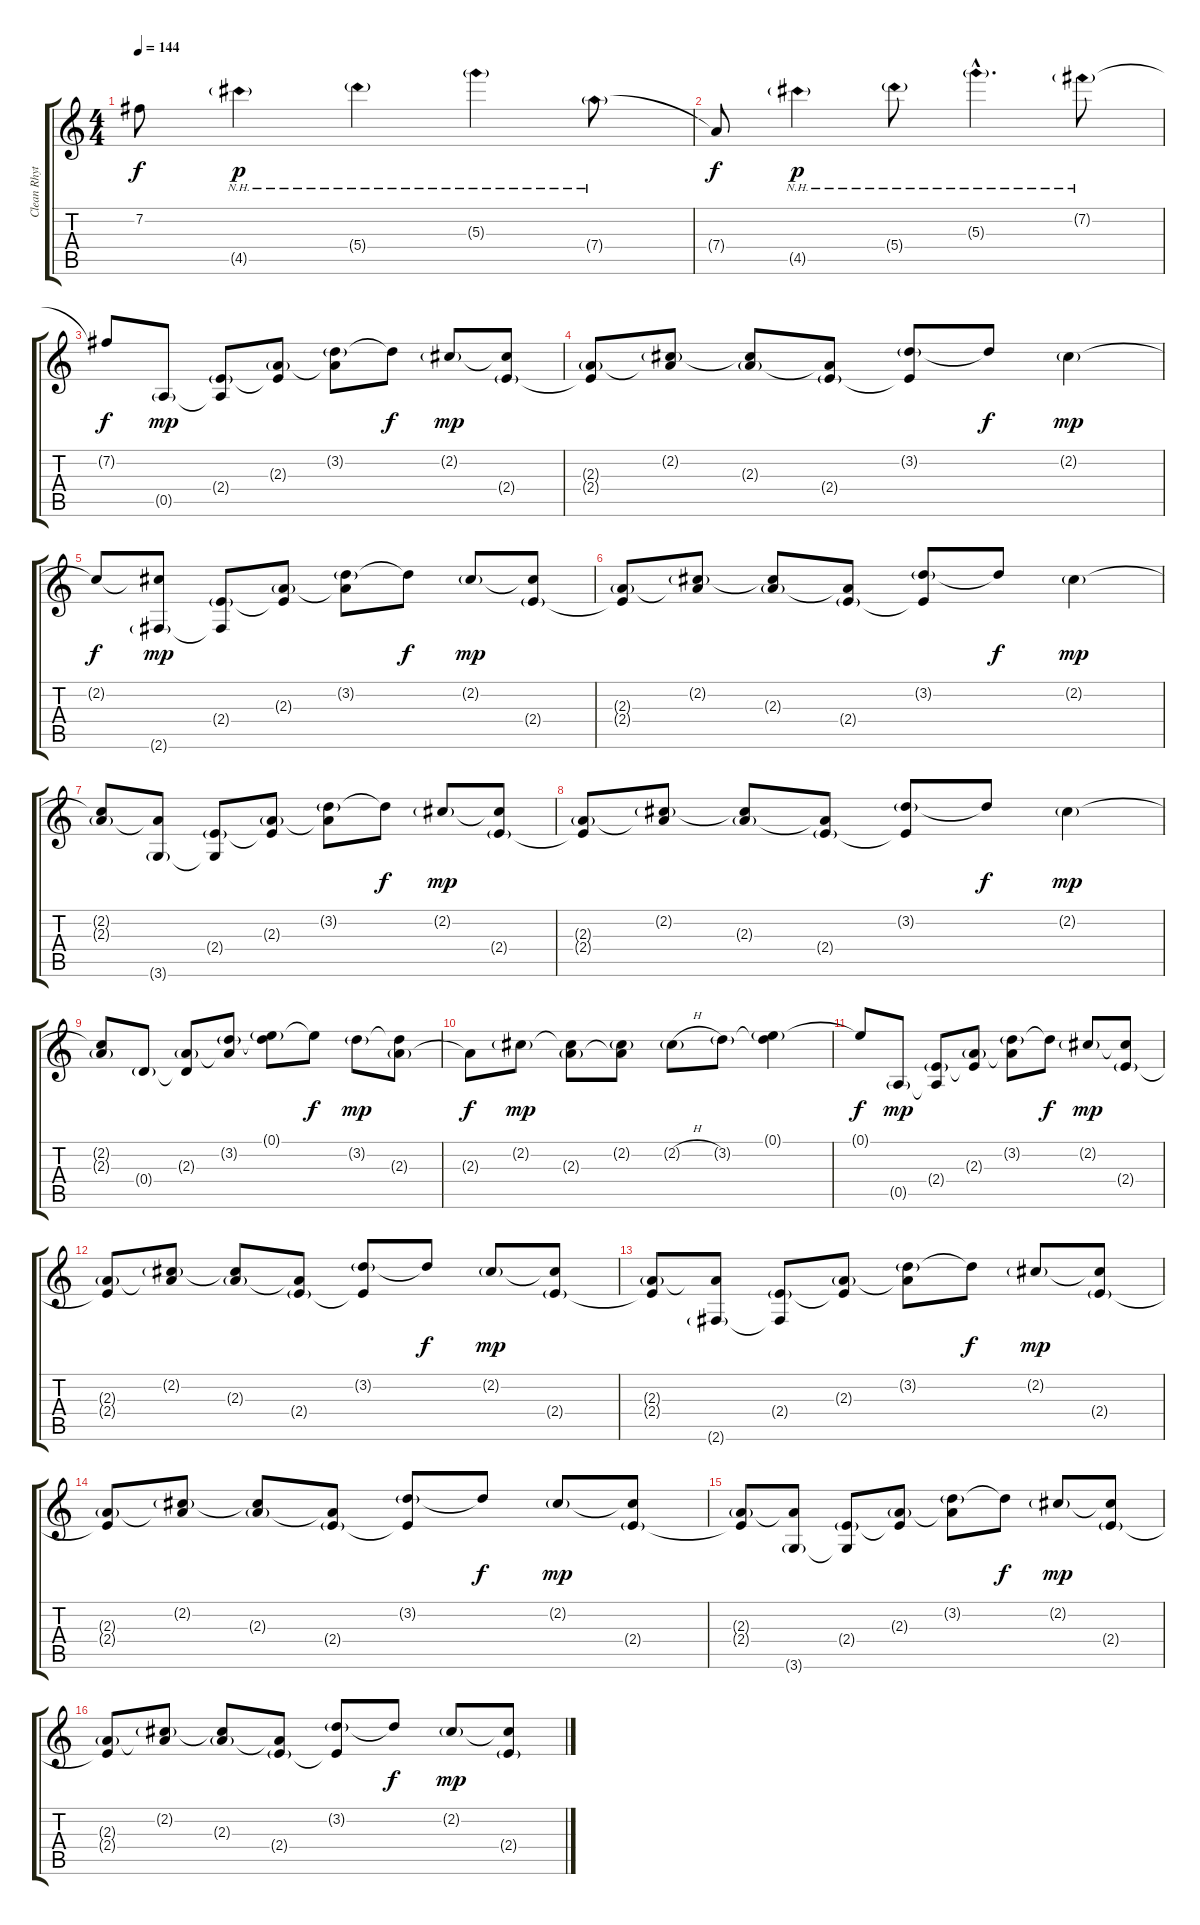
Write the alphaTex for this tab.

\track ("Clean Rhythm Echo" "Clean Rhyt") {instrument acousticguitarsteel}
\staff {score tabs}
\tuning (E4 B3 G3 D3 A2 E2) {hide}
\ts (4 4)
\tempo 144
\clef g2
\ks c
7.2{t}.8{dy f} 4.5{nh g}.4{dy p} 5.4{nh g}.4 5.3{nh g}.4 7.4{nh g}.8 |
7.4{t}.8{dy f} 4.5{nh g}.4{dy p} 5.4{nh g}.8 5.3{nh g hac}.4{d} 7.2{nh g}.8 |
7.2{t}.8{dy f} 0.5{g}.8{dy mp} (2.4{g} 0.5{t}).8 (2.3{g} 2.4{t}).8 (3.2{g} 2.3{t}).8 3.2{t}.8{dy f} 2.2{g}.8{dy mp} (2.2{t} 2.4{g}).8 |
(2.3{g} 2.4{t}).8 (2.2{g} 2.3{t}).8 (2.2{t} 2.3{g}).8 (2.3{t} 2.4{g}).8 (3.2{g} 2.4{t}).8 3.2{t}.8{dy f} 2.2{g}.4{dy mp} |
2.2{t}.8{dy f} (2.2{t} 2.6{g}).8{dy mp} (2.4{g} 2.6{t}).8 (2.3{g} 2.4{t}).8 (3.2{g} 2.3{t}).8 3.2{t}.8{dy f} 2.2{g}.8{dy mp} (2.2{t} 2.4{g}).8 |
(2.3{g} 2.4{t}).8 (2.2{g} 2.3{t}).8 (2.2{t} 2.3{g}).8 (2.3{t} 2.4{g}).8 (3.2{g} 2.4{t}).8 3.2{t}.8{dy f} 2.2{g}.4{dy mp} |
(2.2{t} 2.3{g}).8 (2.3{t} 3.6{g}).8 (2.4{g} 3.6{t}).8 (2.3{g} 2.4{t}).8 (3.2{g} 2.3{t}).8 3.2{t}.8{dy f} 2.2{g}.8{dy mp} (2.2{t} 2.4{g}).8 |
(2.3{g} 2.4{t}).8 (2.2{g} 2.3{t}).8 (2.2{t} 2.3{g}).8 (2.3{t} 2.4{g}).8 (3.2{g} 2.4{t}).8 3.2{t}.8{dy f} 2.2{g}.4{dy mp} |
(2.2{t} 2.3{g}).8 0.4{g}.8 (2.3{g} 0.4{t}).8 (3.2{g} 2.3{t}).8 (0.1{g} 3.2{t}).8 0.1{t}.8{dy f} 3.2{g}.8{dy mp} (3.2{t} 2.3{g}).8 |
2.3{t}.8{dy f} 2.2{g}.8{dy mp} (2.2{t} 2.3{g}).8 (2.2{g} 2.3{t}).8 2.2{h g}.8 3.2{g}.8 (0.1{g} 3.2{t}).4 |
0.1{t}.8{dy f} 0.5{g}.8{dy mp} (2.4{g} 0.5{t}).8 (2.3{g} 2.4{t}).8 (3.2{g} 2.3{t}).8 3.2{t}.8{dy f} 2.2{g}.8{dy mp} (2.2{t} 2.4{g}).8 |
(2.3{g} 2.4{t}).8 (2.2{g} 2.3{t}).8 (2.2{t} 2.3{g}).8 (2.3{t} 2.4{g}).8 (3.2{g} 2.4{t}).8 3.2{t}.8{dy f} 2.2{g}.8{dy mp} (2.2{t} 2.4{g}).8 |
(2.3{g} 2.4{t}).8 (2.3{t} 2.6{g}).8 (2.4{g} 2.6{t}).8 (2.3{g} 2.4{t}).8 (3.2{g} 2.3{t}).8 3.2{t}.8{dy f} 2.2{g}.8{dy mp} (2.2{t} 2.4{g}).8 |
(2.3{g} 2.4{t}).8 (2.2{g} 2.3{t}).8 (2.2{t} 2.3{g}).8 (2.3{t} 2.4{g}).8 (3.2{g} 2.4{t}).8 3.2{t}.8{dy f} 2.2{g}.8{dy mp} (2.2{t} 2.4{g}).8 |
(2.3{g} 2.4{t}).8 (2.3{t} 3.6{g}).8 (2.4{g} 3.6{t}).8 (2.3{g} 2.4{t}).8 (3.2{g} 2.3{t}).8 3.2{t}.8{dy f} 2.2{g}.8{dy mp} (2.2{t} 2.4{g}).8 |
(2.3{g} 2.4{t}).8 (2.2{g} 2.3{t}).8 (2.2{t} 2.3{g}).8 (2.3{t} 2.4{g}).8 (3.2{g} 2.4{t}).8 3.2{t}.8{dy f} 2.2{g}.8{dy mp} (2.2{t} 2.4{g}).8
